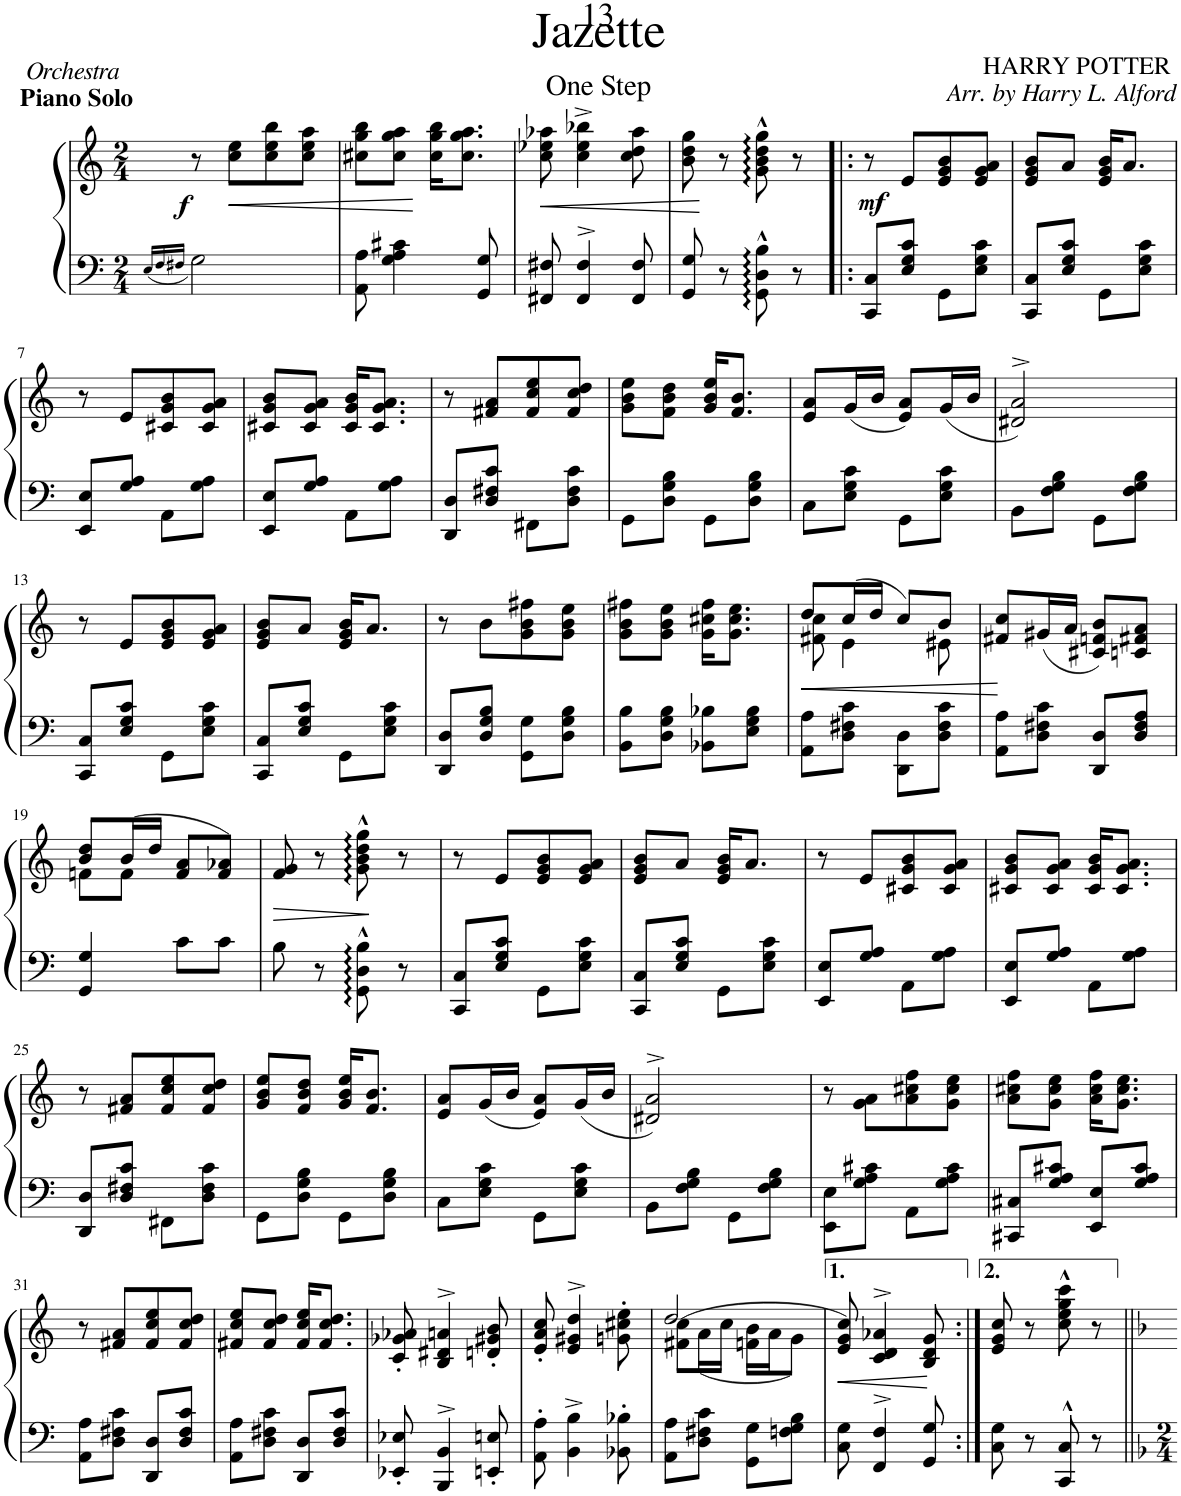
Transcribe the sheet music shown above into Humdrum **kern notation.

**kern	**kern	**dynam
*part1	*part1	*part1
*staff2	*staff1	*staff1/2
*I"Piano	*	*
*I'Pno.	*	*
*clefF4	*clefG2	*
*k[]	*k[]	*
*M2/4	*M2/4	*
=1	=1	=1
16qE/LL	.	.
16qF/	.	.
16qF#X/JJ	.	.
!	!	!LO:DY:b
2G\	8r	f
!	!	!LO:HP:b
.	8cc\ 8ee\L	<
.	8cc\ 8ee\ 8bb\	.
.	8cc\ 8ee\ 8aa\J	.
=2	=2	=2
8AA\ 8A\	8cc#X\ 8gg\ 8bb\L	.
4G\ 4A\ 4c#X\	8cc#\ 8gg\ 8aa\J	[
.	16cc#\ 16gg\ 16bb\KL	.
.	8.cc#\ 8.gg\ 8.aa\J	.
8GG/ 8G/	.	.
=3	=3	=3
!	!	!LO:HP:b
8FF#X/ 8F#X/	8cc\ 8ee-X\ 8aa-X\	<
4FF#/^> 4F#/^>	4cc\^ 4ee-\^ 4bb-X\^	.
8FF#/ 8F#/	8cc\ 8dd\ 8aa-\	.
=4	=4	=4
8GG/ 8G/	8b\ 8dd\ 8gg\	.
8r	8r	[
8GG\::^^ 8D\::^^ 8B\::^^	8g\^^ 8b\^^ 8dd\^^ 8gg\^^	.
8r	8r	.
=5!|:	=5!|:	=5!|:
!	!	!LO:DY:b
8CC/ 8C/L	8r	mf
8E/ 8G/ 8c/J	8e/L	.
8GG\L	8e/ 8g/ 8b/	.
8E\ 8G\ 8c\J	8e/ 8g/ 8a/J	.
=6	=6	=6
8CC/ 8C/L	8e/ 8g/ 8b/L	.
8E/ 8G/ 8c/J	8a/J	.
8GG\L	16e/ 16g/ 16b/KL	.
.	8.a/J	.
8E\ 8G\ 8c\J	.	.
!!LO:LB:g=z
=7	=7	=7
8EE/ 8E/L	8r	.
8G/ 8A/J	8e/L	.
8AA\L	8c#X/ 8g/ 8b/	.
8G\ 8A\J	8c#/ 8g/ 8a/J	.
=8	=8	=8
8EE/ 8E/L	8c#X/ 8g/ 8b/L	.
8G/ 8A/J	8c#/ 8g/ 8a/J	.
8AA\L	16c#/ 16g/ 16b/KL	.
.	8.c#/ 8.g/ 8.a/J	.
8G\ 8A\J	.	.
=9	=9	=9
8DD/ 8D/L	8r	.
8D/ 8F#X/ 8c/J	8f#X/ 8a/L	.
8FF#X\L	8f#/ 8cc/ 8ee/	.
8D\ 8F#\ 8c\J	8f#/ 8cc/ 8dd/J	.
=10	=10	=10
8GG\L	8g\ 8b\ 8ee\L	.
8D\ 8G\ 8B\J	8f\ 8b\ 8dd\J	.
8GG\L	16g/ 16b/ 16ee/KL	.
.	8.f/ 8.b/J	.
8D\ 8G\ 8B\J	.	.
=11	=11	=11
8C\L	8e/ 8a/L	.
8E\ 8G\ 8c\J	(16g/L	.
.	16b/JJ	.
8GG\L	8e/ 8a/L)	.
8E\ 8G\ 8c\J	(16g/L	.
.	16b/JJ	.
=12	=12	=12
8BB\L	2d#X/^> 2a/^>)	.
8F\ 8G\ 8B\J	.	.
8GG\L	.	.
8F\ 8G\ 8B\J	.	.
!!LO:LB:g=z
=13	=13	=13
8CC/ 8C/L	8r	.
8E/ 8G/ 8c/J	8e/L	.
8GG\L	8e/ 8g/ 8b/	.
8E\ 8G\ 8c\J	8e/ 8g/ 8a/J	.
=14	=14	=14
8CC/ 8C/L	8e/ 8g/ 8b/L	.
8E/ 8G/ 8c/J	8a/J	.
8GG\L	16e/ 16g/ 16b/KL	.
.	8.a/J	.
8E\ 8G\ 8c\J	.	.
=15	=15	=15
8DD/ 8D/L	8r	.
8D/ 8G/ 8B/J	8b\L	.
8GG\ 8G\L	8g\ 8b\ 8ff#X\	.
8D\ 8G\ 8B\J	8g\ 8b\ 8ee\J	.
=16	=16	=16
8BB\ 8B\L	8g\ 8b\ 8ff#X\L	.
8D\ 8G\ 8B\J	8g\ 8b\ 8ee\J	.
8BB-X\ 8B-X\L	16g\ 16cc#X\ 16ff#\KL	.
.	8.g\ 8.cc#\ 8.ee\J	.
8E\ 8G\ 8B-\J	.	.
=17	=17	=17
!	!	!LO:HP:b
*	*^	*
8AA\ 8A\L	8dd/L	8f#X\ 8cc\	<
8D\ 8F#X\ 8c\J	(16cc/L	4e\	.
.	16dd/JJ	.	.
8DD\ 8D\L	8cc/L)	.	.
8D\ 8F#\ 8c\J	8b/J	8e#X\	.
*	*v	*v	*
=18	=18	=18
8AA\ 8A\L	8f#X/ 8cc/L	.
8D\ 8F#X\ 8c\J	(16g#X/L	[
.	16a/JJ	.
8DD/ 8D/L	8c#X/ 8fn/ 8b/L)	.
8D/ 8F#/ 8A/J	8cn/ 8f#X/ 8a/J	.
!!LO:LB:g=z
=19	=19	=19
*	*^	*
4GG/ 4G/	8b/ 8dd/L	8fn\L	.
.	(16b/L	8f\J	.
.	16dd/JJ	.	.
8c\L	8f/ 8a/L	4ryy	.
8c\J	8f/ 8a-X/J)	.	.
*	*v	*v	*
=20	=20	=20
!	!	!LO:HP:b
8B\	8f/ 8g/	>
8r	8r	.
8GG\::^^ 8D\::^^ 8B\::^^	8g\^^ 8b\^^ 8dd\^^ 8gg\^^	.
8r	8r	]
=21	=21	=21
8CC/ 8C/L	8r	.
8E/ 8G/ 8c/J	8e/L	.
8GG\L	8e/ 8g/ 8b/	.
8E\ 8G\ 8c\J	8e/ 8g/ 8a/J	.
=22	=22	=22
8CC/ 8C/L	8e/ 8g/ 8b/L	.
8E/ 8G/ 8c/J	8a/J	.
8GG\L	16e/ 16g/ 16b/KL	.
.	8.a/J	.
8E\ 8G\ 8c\J	.	.
=23	=23	=23
8EE/ 8E/L	8r	.
8G/ 8A/J	8e/L	.
8AA\L	8c#X/ 8g/ 8b/	.
8G\ 8A\J	8c#/ 8g/ 8a/J	.
=24	=24	=24
8EE/ 8E/L	8c#X/ 8g/ 8b/L	.
8G/ 8A/J	8c#/ 8g/ 8a/J	.
8AA\L	16c#/ 16g/ 16b/KL	.
.	8.c#/ 8.g/ 8.a/J	.
8G\ 8A\J	.	.
!!LO:LB:g=z
=25	=25	=25
8DD/ 8D/L	8r	.
8D/ 8F#X/ 8c/J	8f#X/ 8a/L	.
8FF#X\L	8f#/ 8cc/ 8ee/	.
8D\ 8F#\ 8c\J	8f#/ 8cc/ 8dd/J	.
=26	=26	=26
8GG\L	8g/ 8b/ 8ee/L	.
8D\ 8G\ 8B\J	8f/ 8b/ 8dd/J	.
8GG\L	16g/ 16b/ 16ee/KL	.
.	8.f/ 8.b/J	.
8D\ 8G\ 8B\J	.	.
=27	=27	=27
8C\L	8e/ 8a/L	.
8E\ 8G\ 8c\J	(16g/L	.
.	16b/JJ	.
8GG\L	8e/ 8a/L)	.
8E\ 8G\ 8c\J	(16g/L	.
.	16b/JJ	.
=28	=28	=28
8BB\L	2d#X/^> 2a/^>)	.
8F\ 8G\ 8B\J	.	.
8GG\L	.	.
8F\ 8G\ 8B\J	.	.
=29	=29	=29
8EE\ 8E\L	8r	.
8G\ 8A\ 8c#X\J	8g\ 8a\L	.
8AA\L	8a\ 8cc#X\ 8ff\	.
8G\ 8A\ 8c#\J	8g\ 8cc#\ 8ee\J	.
=30	=30	=30
8CC#X/ 8C#X/L	8a\ 8cc#X\ 8ff\L	.
8G/ 8A/ 8c#X/J	8g\ 8cc#\ 8ee\J	.
8EE/ 8E/L	16a\ 16cc#\ 16ff\KL	.
.	8.g\ 8.cc#\ 8.ee\J	.
8G/ 8A/ 8c#/J	.	.
!!LO:LB:g=z
=31	=31	=31
8AA\ 8A\L	8r	.
8D\ 8F#X\ 8c\J	8f#X/ 8a/L	.
8DD/ 8D/L	8f#/ 8cc/ 8ee/	.
8D/ 8F#/ 8c/J	8f#/ 8cc/ 8dd/J	.
=32	=32	=32
8AA\ 8A\L	8f#X/ 8cc/ 8ee/L	.
8D\ 8F#X\ 8c\J	8f#/ 8cc/ 8dd/J	.
8DD/ 8D/L	16f#/ 16cc/ 16ee/KL	.
.	8.f#/ 8.cc/ 8.dd/J	.
8D/ 8F#/ 8c/J	.	.
=33	=33	=33
8EE-X/' 8E-X/'	8c/' 8g-X/' 8a-X/'	.
4BBB/^> 4BB/^>	4B/^> 4d#X/^> 4an/^>	.
8EEn/' 8En/'	8dn/' 8g#X/' 8b/'	.
=34	=34	=34
8AA\' 8A\'	8e/' 8a/' 8cc/'	.
4BB\^ 4B\^	4e/^> 4g#X/^> 4dd/^>	.
8BB-X\' 8B-X\'	8gn\' 8cc#X\' 8ee\'	.
=35	=35	=35
*	*^	*
8AA\ 8A\L	(2dd/	8f#X\ 8cc\L	.
8D\ 8F#X\ 8c\J	.	(16a\L	.
.	.	16cc\JJ	.
8GG\ 8G\L	.	16fn\ 16b\LL	.
.	.	16a\J	.
8Fn\ 8G\ 8B\J	.	8g\J)	.
=36	=36	=36	=36
!	!	!	!LO:HP:b
*	*v	*v	*
8C\ 8G\	8e/ 8g/ 8cc/)	<
4FF/^> 4F/^>	4c/^> 4d/^> 4a-X/^>	.
8GG/ 8G/	8B/ 8d/ 8g/	.
.	.	[
=37:|!	=37:|!	=37:|!
8C\ 8G\	8e/ 8g/ 8cc/	.
8r	8r	.
8CC/^^ 8C/^^	8cc\^^ 8ee\^^ 8gg\^^ 8ccc\^^	.
8r	8r	.
=||	=||	=||
*-	*-	*-
